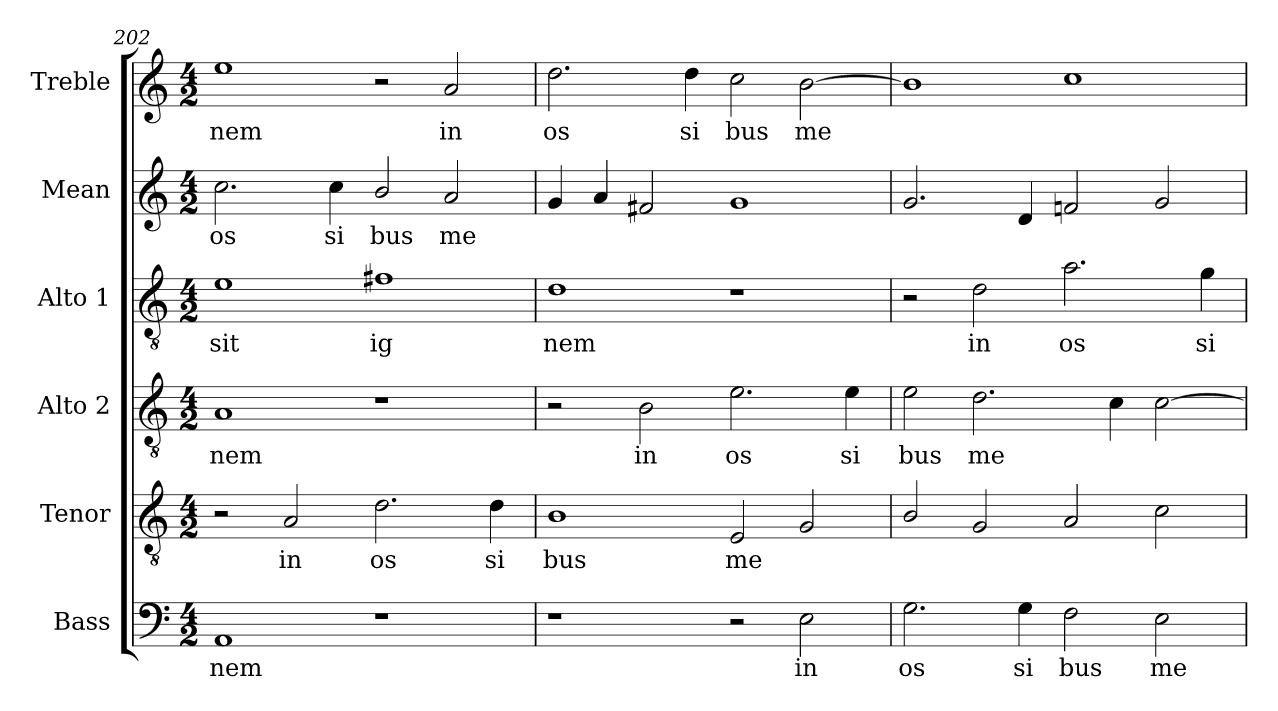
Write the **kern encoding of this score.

**kern	**text	**kern	**text	**kern	**text	**kern	**text	**kern	**text	**kern	**text
*part6	*part6	*part5	*part5	*part4	*part4	*part3	*part3	*part2	*part2	*part1	*part1
*staff6	*staff6	*staff5	*staff5	*staff4	*staff4	*staff3	*staff3	*staff2	*staff2	*staff1	*staff1
*I"Bass	*	*I"Tenor	*	*I"Alto 2	*	*I"Alto 1	*	*I"Mean	*	*I"Treble	*
*I'B.	*	*I'T.	*	*I'A2.	*	*I'A1	*	*I'M.	*	*I'Tr.	*
*clefF4	*	*clefGv2	*	*clefGv2	*	*clefGv2	*	*clefG2	*	*clefG2	*
*	*	*ITrd7c12	*	*ITrd7c12	*	*ITrd7c12	*	*	*	*	*
*k[]	*	*k[]	*	*k[]	*	*k[]	*	*k[]	*	*k[]	*
*C:	*	*C:	*	*C:	*	*C:	*	*C:	*	*C:	*
*M4/2	*	*M4/2	*	*M4/2	*	*M4/2	*	*M4/2	*	*M4/2	*
=202	=202	=202	=202	=202	=202	=202	=202	=202	=202	=202	=202
!	!LO:LY:b:color=#000000	!	!	!	!	!	!	!	!	!	!
!	!	!	!	!	!LO:LY:b:color=#000000	!	!	!	!	!	!
!	!	!	!	!	!	!	!LO:LY:b:color=#000000	!	!	!	!
!	!	!	!	!	!	!	!	!	!LO:LY:b:color=#000000	!	!
!	!	!	!	!	!	!	!	!	!	!	!LO:LY:b:color=#000000
1AAi	nem	2r	.	1AAi	nem	1Ei	sit	2.cci\	os	1eei	nem
!	!	!	!LO:LY:b:color=#000000	!	!	!	!	!	!	!	!
.	.	2AAi/	in	.	.	.	.	.	.	.	.
!	!	!	!	!	!	!	!	!	!LO:LY:b:color=#000000	!	!
.	.	.	.	.	.	.	.	4cci\	si	.	.
!	!	!	!LO:LY:b:color=#000000	!	!	!	!	!	!	!	!
!	!	!	!	!	!	!	!LO:LY:b:color=#000000	!	!	!	!
!	!	!	!	!	!	!	!	!	!LO:LY:b:color=#000000	!	!
1r	.	2.Di\	os	1r	.	1F#Xi	ig	2bi/	bus	2r	.
!	!	!	!	!	!	!	!	!	!LO:LY:b:color=#000000	!	!
!	!	!	!	!	!	!	!	!	!	!	!LO:LY:b:color=#000000
.	.	.	.	.	.	.	.	2ai/	me	2ai/	in
!	!	!	!LO:LY:b:color=#000000	!	!	!	!	!	!	!	!
.	.	4Di\	si	.	.	.	.	.	.	.	.
!!LO:LB:g=z
=203	=203	=203	=203	=203	=203	=203	=203	=203	=203	=203	=203
!	!	!	!LO:LY:b:color=#000000	!	!	!	!	!	!	!	!
!	!	!	!	!	!	!	!LO:LY:b:color=#000000	!	!	!	!
!	!	!	!	!	!	!	!	!	!	!	!LO:LY:b:color=#000000
1r	.	1BBi	bus	2r	.	1Di	nem	4gi/	.	2.ddi\	os
.	.	.	.	.	.	.	.	4ai/	.	.	.
!	!	!	!	!	!LO:LY:b:color=#000000	!	!	!	!	!	!
.	.	.	.	2BBi\	in	.	.	2f#Xi/	.	.	.
!	!	!	!	!	!	!	!	!	!	!	!LO:LY:b:color=#000000
.	.	.	.	.	.	.	.	.	.	4ddi\	si
!	!	!	!LO:LY:b:color=#000000	!	!	!	!	!	!	!	!
!	!	!	!	!	!LO:LY:b:color=#000000	!	!	!	!	!	!
!	!	!	!	!	!	!	!	!	!	!	!LO:LY:b:color=#000000
2r	.	2EEi/	me	2.Ei\	os	1r	.	1gi	.	2cci\	bus
!	!LO:LY:b:color=#000000	!	!	!	!	!	!	!	!	!	!
!	!	!	!	!	!	!	!	!	!	!	!LO:LY:b:color=#000000
2Ei\	in	2GGi/	.	.	.	.	.	.	.	[>2bi\	me
!	!	!	!	!	!LO:LY:b:color=#000000	!	!	!	!	!	!
.	.	.	.	4Ei\	si	.	.	.	.	.	.
=204	=204	=204	=204	=204	=204	=204	=204	=204	=204	=204	=204
!	!LO:LY:b:color=#000000	!	!	!	!	!	!	!	!	!	!
!	!	!	!	!	!LO:LY:b:color=#000000	!	!	!	!	!	!
2.Gi\	os	2BBi/	.	2Ei\	bus	2r	.	2.gi/	.	1bi]	.
!	!	!	!	!	!LO:LY:b:color=#000000	!	!	!	!	!	!
!	!	!	!	!	!	!	!LO:LY:b:color=#000000	!	!	!	!
.	.	2GGi/	.	2.Di\	me	2Di\	in	.	.	.	.
!	!LO:LY:b:color=#000000	!	!	!	!	!	!	!	!	!	!
4Gi\	si	.	.	.	.	.	.	4di/	.	.	.
!	!LO:LY:b:color=#000000	!	!	!	!	!	!	!	!	!	!
!	!	!	!	!	!	!	!LO:LY:b:color=#000000	!	!	!	!
2Fi\	bus	2AAi/	.	.	.	2.Ai\	os	2fni/	.	1cci	.
.	.	.	.	4Ci\	.	.	.	.	.	.	.
!	!LO:LY:b:color=#000000	!	!	!	!	!	!	!	!	!	!
2Ei\	me	2Ci\	.	[>2Ci\	.	.	.	2gi/	.	.	.
!	!	!	!	!	!	!	!LO:LY:b:color=#000000	!	!	!	!
.	.	.	.	.	.	4Gi\	si	.	.	.	.
=	=	=	=	=	=	=	=	=	=	=	=
*-	*-	*-	*-	*-	*-	*-	*-	*-	*-	*-	*-
